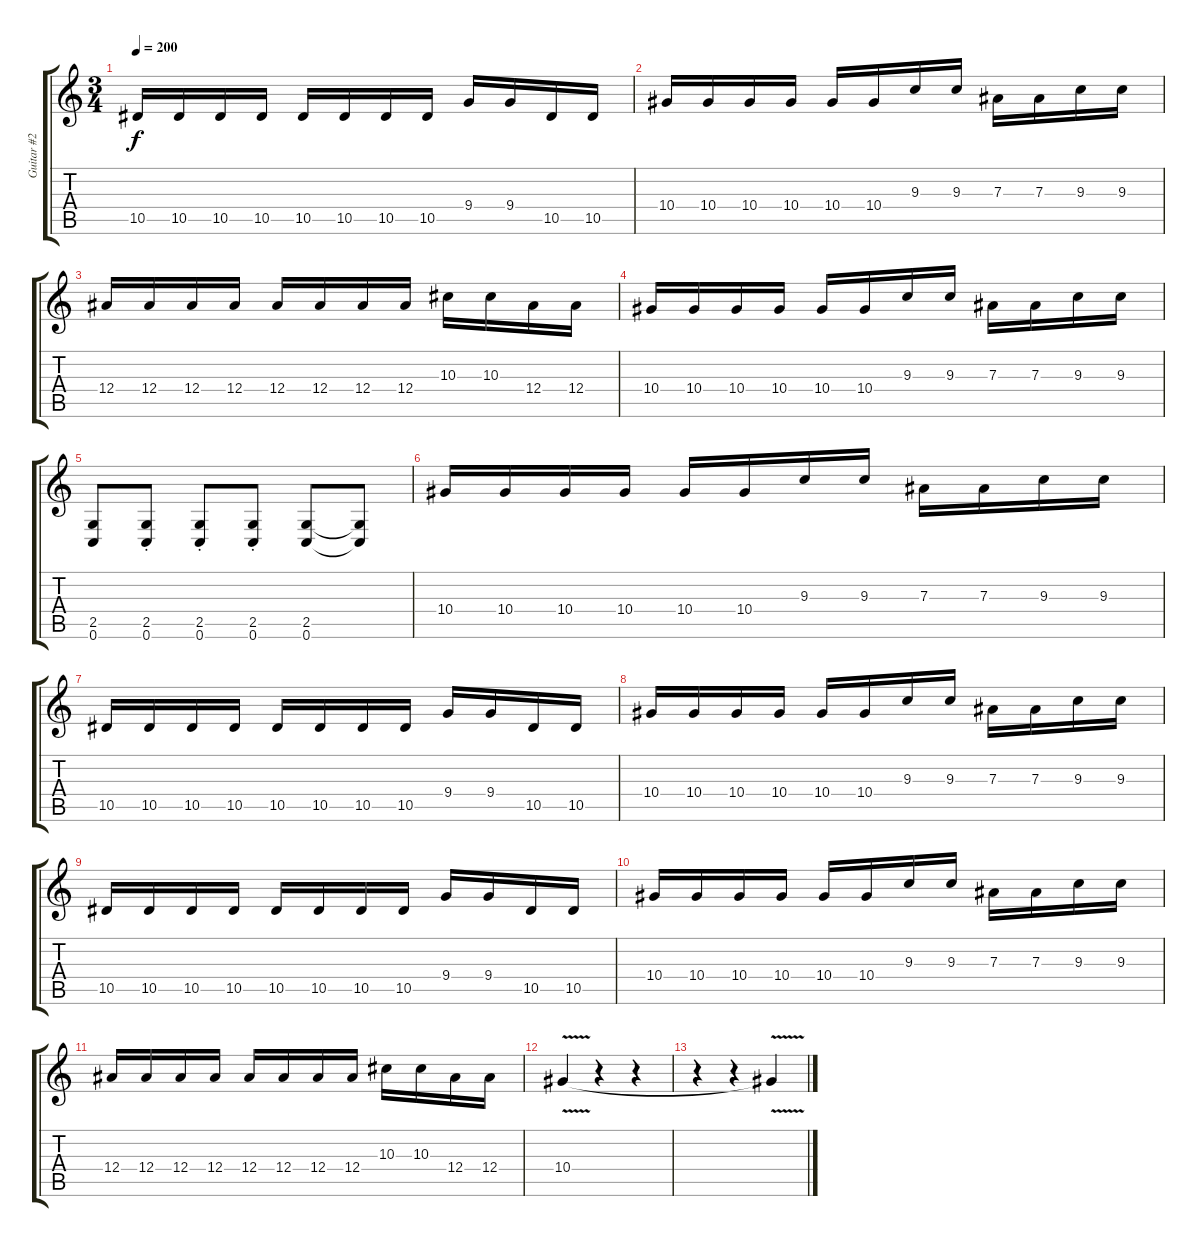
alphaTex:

\track ("Guitar #2" "Guitar #2") {instrument distortionguitar}
\staff {score tabs}
\tuning (C4 G3 Eb3 Bb2 F2 C2) {hide}
\ts (3 4)
\tempo 200
\clef g2
\ks c
10.5.16{dy f} 10.5.16 10.5.16 10.5.16 10.5.16 10.5.16 10.5.16 10.5.16 9.4.16 9.4.16 10.5.16 10.5.16 |
10.4.16 10.4.16 10.4.16 10.4.16 10.4.16 10.4.16 9.3.16 9.3.16 7.3.16 7.3.16 9.3.16 9.3.16 |
12.4.16 12.4.16 12.4.16 12.4.16 12.4.16 12.4.16 12.4.16 12.4.16 10.3.16 10.3.16 12.4.16 12.4.16 |
10.4.16 10.4.16 10.4.16 10.4.16 10.4.16 10.4.16 9.3.16 9.3.16 7.3.16 7.3.16 9.3.16 9.3.16 |
(2.5 0.6).8 (2.5{st} 0.6{st}).8 (2.5{st} 0.6{st}).8 (2.5{st} 0.6{st}).8 (2.5 0.6).8 (2.5{t} 0.6{t}).8 |
10.4.16 10.4.16 10.4.16 10.4.16 10.4.16 10.4.16 9.3.16 9.3.16 7.3.16 7.3.16 9.3.16 9.3.16 |
10.5.16 10.5.16 10.5.16 10.5.16 10.5.16 10.5.16 10.5.16 10.5.16 9.4.16 9.4.16 10.5.16 10.5.16 |
10.4.16 10.4.16 10.4.16 10.4.16 10.4.16 10.4.16 9.3.16 9.3.16 7.3.16 7.3.16 9.3.16 9.3.16 |
10.5.16 10.5.16 10.5.16 10.5.16 10.5.16 10.5.16 10.5.16 10.5.16 9.4.16 9.4.16 10.5.16 10.5.16 |
10.4.16 10.4.16 10.4.16 10.4.16 10.4.16 10.4.16 9.3.16 9.3.16 7.3.16 7.3.16 9.3.16 9.3.16 |
12.4.16 12.4.16 12.4.16 12.4.16 12.4.16 12.4.16 12.4.16 12.4.16 10.3.16 10.3.16 12.4.16 12.4.16 |
10.4{v}.4 r.4 r.4 |
r.4 r.4 10.4{t}.4
